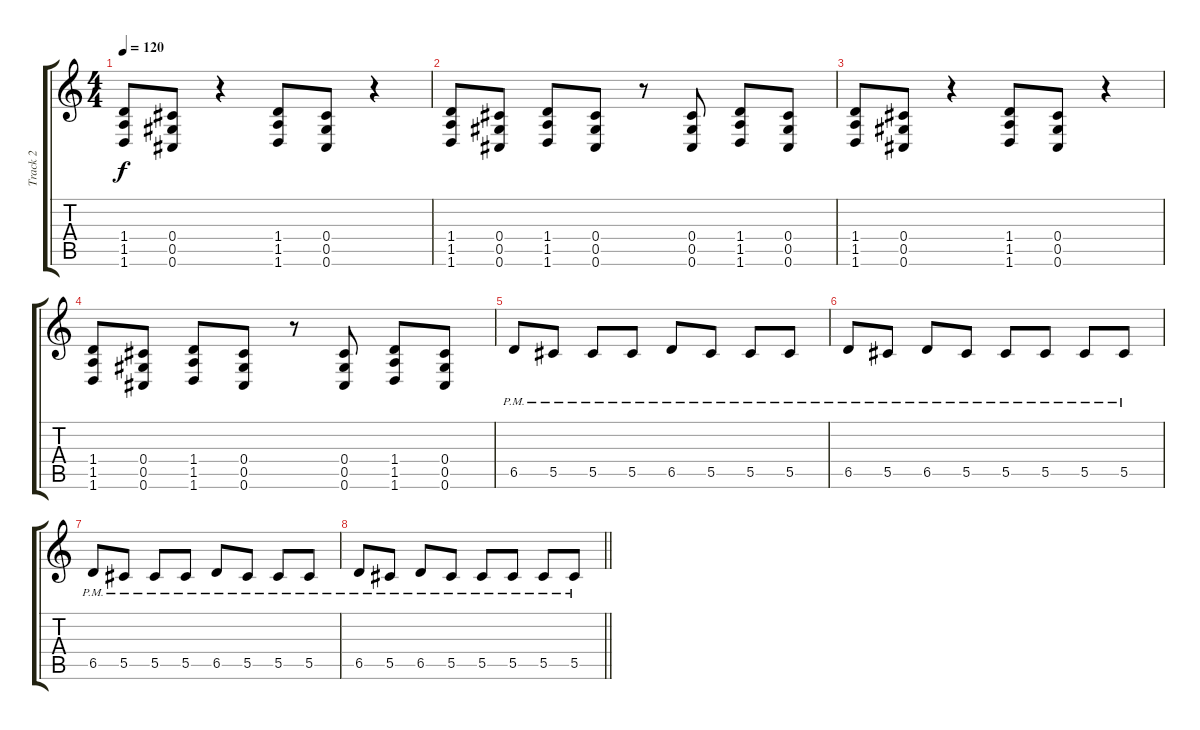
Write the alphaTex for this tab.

\track ("Track 2" "Track 2") {instrument distortionguitar}
\staff {score tabs}
\tuning (Eb4 Bb3 Gb3 Db3 Ab2 Db2) {hide}
\ts (4 4)
\tempo 120
\clef g2
\ks c
(1.4 1.5 1.6).8{dy f} (0.4 0.5 0.6).8 r.4 (1.4 1.5 1.6).8 (0.4 0.5 0.6).8 r.4 |
(1.4 1.5 1.6).8 (0.4 0.5 0.6).8 (1.4 1.5 1.6).8 (0.4 0.5 0.6).8 r.8 (0.4 0.5 0.6).8 (1.4 1.5 1.6).8 (0.4 0.5 0.6).8 |
(1.4 1.5 1.6).8 (0.4 0.5 0.6).8 r.4 (1.4 1.5 1.6).8 (0.4 0.5 0.6).8 r.4 |
(1.4 1.5 1.6).8 (0.4 0.5 0.6).8 (1.4 1.5 1.6).8 (0.4 0.5 0.6).8 r.8 (0.4 0.5 0.6).8 (1.4 1.5 1.6).8 (0.4 0.5 0.6).8 |
6.5{pm}.8 5.5{pm}.8 5.5{pm}.8 5.5{pm}.8 6.5{pm}.8 5.5{pm}.8 5.5{pm}.8 5.5{pm}.8 |
6.5{pm}.8 5.5{pm}.8 6.5{pm}.8 5.5{pm}.8 5.5{pm}.8 5.5{pm}.8 5.5{pm}.8 5.5{pm}.8 |
6.5{pm}.8 5.5{pm}.8 5.5{pm}.8 5.5{pm}.8 6.5{pm}.8 5.5{pm}.8 5.5{pm}.8 5.5{pm}.8 |
\barLineRight lightlight
6.5{pm}.8 5.5{pm}.8 6.5{pm}.8 5.5{pm}.8 5.5{pm}.8 5.5{pm}.8 5.5{pm}.8 5.5{pm}.8
